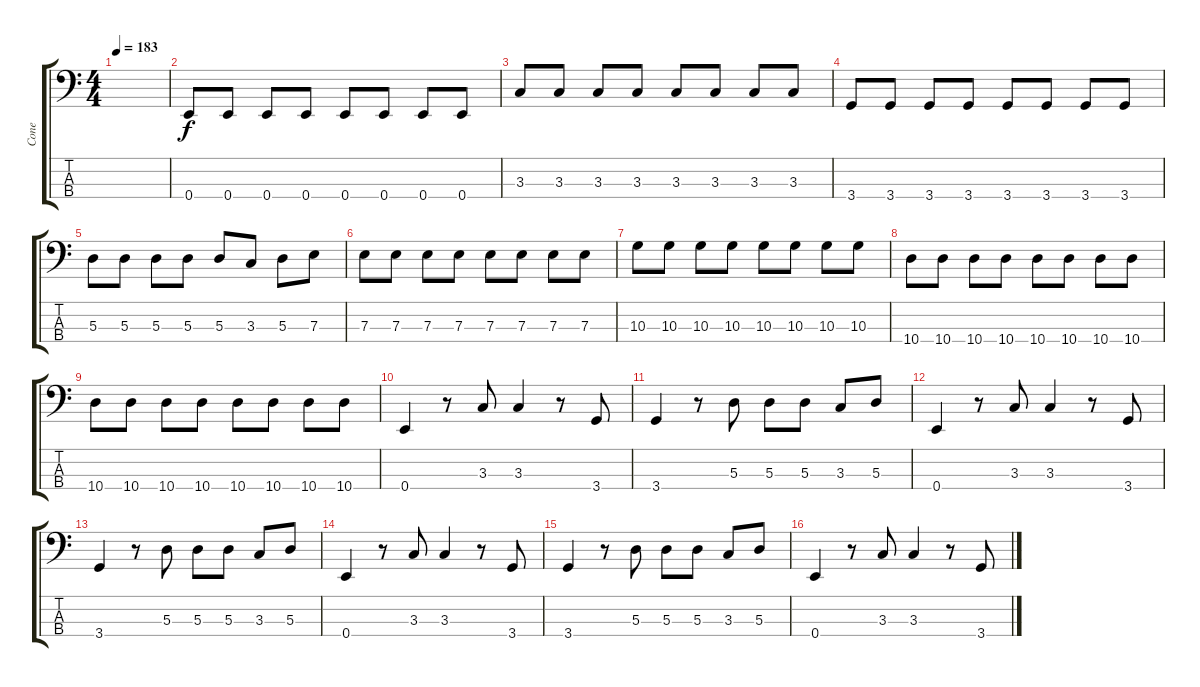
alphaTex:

\track ("Cone" "Cone") {instrument electricbasspick}
\staff {score tabs}
\tuning (G2 D2 A1 E1) {hide}
\ts (4 4)
\tempo 183
\clef f4
\ks c
|
0.4.8 0.4.8 0.4.8 0.4.8 0.4.8 0.4.8 0.4.8 0.4.8 |
3.3.8 3.3.8 3.3.8 3.3.8 3.3.8 3.3.8 3.3.8 3.3.8 |
3.4.8 3.4.8 3.4.8 3.4.8 3.4.8 3.4.8 3.4.8 3.4.8 |
5.3.8 5.3.8 5.3.8 5.3.8 5.3.8 3.3.8 5.3.8 7.3.8 |
7.3.8 7.3.8 7.3.8 7.3.8 7.3.8 7.3.8 7.3.8 7.3.8 |
10.3.8 10.3.8 10.3.8 10.3.8 10.3.8 10.3.8 10.3.8 10.3.8 |
10.4.8 10.4.8 10.4.8 10.4.8 10.4.8 10.4.8 10.4.8 10.4.8 |
10.4.8 10.4.8 10.4.8 10.4.8 10.4.8 10.4.8 10.4.8 10.4.8 |
0.4.4 r.8 3.3.8 3.3.4 r.8 3.4.8 |
3.4.4 r.8 5.3.8 5.3.8 5.3.8 3.3.8 5.3.8 |
0.4.4 r.8 3.3.8 3.3.4 r.8 3.4.8 |
3.4.4 r.8 5.3.8 5.3.8 5.3.8 3.3.8 5.3.8 |
0.4.4 r.8 3.3.8 3.3.4 r.8 3.4.8 |
3.4.4 r.8 5.3.8 5.3.8 5.3.8 3.3.8 5.3.8 |
0.4.4 r.8 3.3.8 3.3.4 r.8 3.4.8
